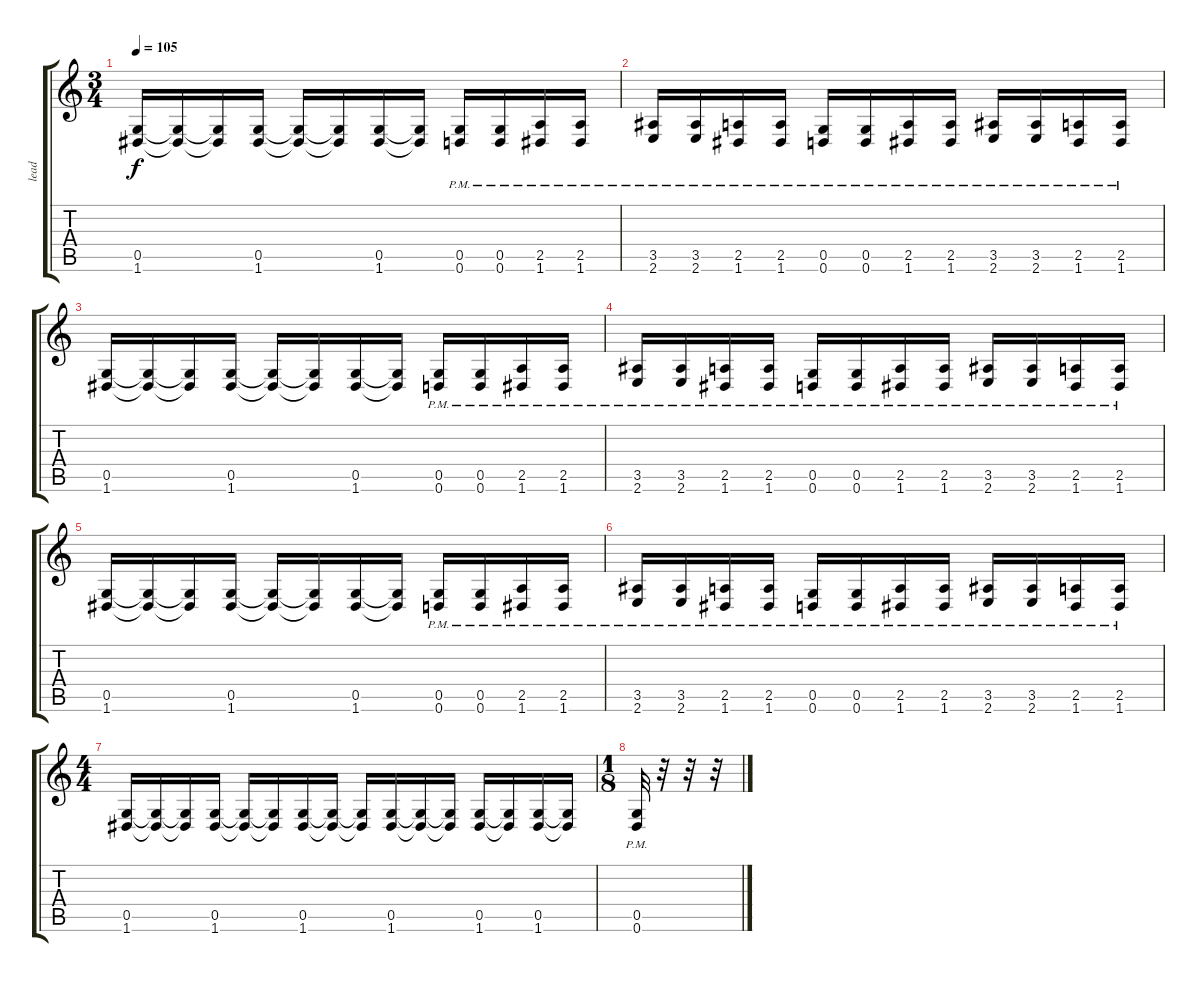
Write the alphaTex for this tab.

\track ("lead" "lead") {instrument distortionguitar}
\staff {score tabs}
\tuning (D4 A3 F3 C3 G2 D2) {hide}
\ts (3 4)
\tempo 105
\clef g2
\ks c
(0.5 1.6).16{dy f} (0.5{t} 1.6{t}).16 (0.5{t} 1.6{t}).16 (0.5 1.6).16 (0.5{t} 1.6{t}).16 (0.5{t} 1.6{t}).16 (0.5 1.6).16 (0.5{t} 1.6{t}).16 (0.5{pm} 0.6{pm}).16 (0.5{pm} 0.6{pm}).16 (2.5{pm} 1.6{pm}).16 (2.5{pm} 1.6{pm}).16 |
(3.5{pm} 2.6{pm}).16 (3.5{pm} 2.6{pm}).16 (2.5{pm} 1.6{pm}).16 (2.5{pm} 1.6{pm}).16 (0.5{pm} 0.6{pm}).16 (0.5{pm} 0.6{pm}).16 (2.5{pm} 1.6{pm}).16 (2.5{pm} 1.6{pm}).16 (3.5{pm} 2.6{pm}).16 (3.5{pm} 2.6{pm}).16 (2.5{pm} 1.6{pm}).16 (2.5{pm} 1.6{pm}).16 |
(0.5 1.6).16 (0.5{t} 1.6{t}).16 (0.5{t} 1.6{t}).16 (0.5 1.6).16 (0.5{t} 1.6{t}).16 (0.5{t} 1.6{t}).16 (0.5 1.6).16 (0.5{t} 1.6{t}).16 (0.5{pm} 0.6{pm}).16 (0.5{pm} 0.6{pm}).16 (2.5{pm} 1.6{pm}).16 (2.5{pm} 1.6{pm}).16 |
(3.5{pm} 2.6{pm}).16 (3.5{pm} 2.6{pm}).16 (2.5{pm} 1.6{pm}).16 (2.5{pm} 1.6{pm}).16 (0.5{pm} 0.6{pm}).16 (0.5{pm} 0.6{pm}).16 (2.5{pm} 1.6{pm}).16 (2.5{pm} 1.6{pm}).16 (3.5{pm} 2.6{pm}).16 (3.5{pm} 2.6{pm}).16 (2.5{pm} 1.6{pm}).16 (2.5{pm} 1.6{pm}).16 |
(0.5 1.6).16 (0.5{t} 1.6{t}).16 (0.5{t} 1.6{t}).16 (0.5 1.6).16 (0.5{t} 1.6{t}).16 (0.5{t} 1.6{t}).16 (0.5 1.6).16 (0.5{t} 1.6{t}).16 (0.5{pm} 0.6{pm}).16 (0.5{pm} 0.6{pm}).16 (2.5{pm} 1.6{pm}).16 (2.5{pm} 1.6{pm}).16 |
(3.5{pm} 2.6{pm}).16 (3.5{pm} 2.6{pm}).16 (2.5{pm} 1.6{pm}).16 (2.5{pm} 1.6{pm}).16 (0.5{pm} 0.6{pm}).16 (0.5{pm} 0.6{pm}).16 (2.5{pm} 1.6{pm}).16 (2.5{pm} 1.6{pm}).16 (3.5{pm} 2.6{pm}).16 (3.5{pm} 2.6{pm}).16 (2.5{pm} 1.6{pm}).16 (2.5{pm} 1.6).16 |
\ts (4 4)
(0.5 1.6).16 (0.5{t} 1.6{t}).16 (0.5{t} 1.6{t}).16 (0.5 1.6).16 (0.5{t} 1.6{t}).16 (0.5{t} 1.6{t}).16 (0.5 1.6).16 (0.5{t} 1.6{t}).16 (0.5{t} 1.6{t}).16 (0.5 1.6).16 (0.5{t} 1.6{t}).16 (0.5{t} 1.6{t}).16 (0.5 1.6).16 (0.5{t} 1.6{t}).16 (0.5 1.6).16 (0.5{t} 1.6{t}).16 |
\ts (1 8)
(0.5{pm} 0.6{pm}).32 r.32 r.32 r.32
